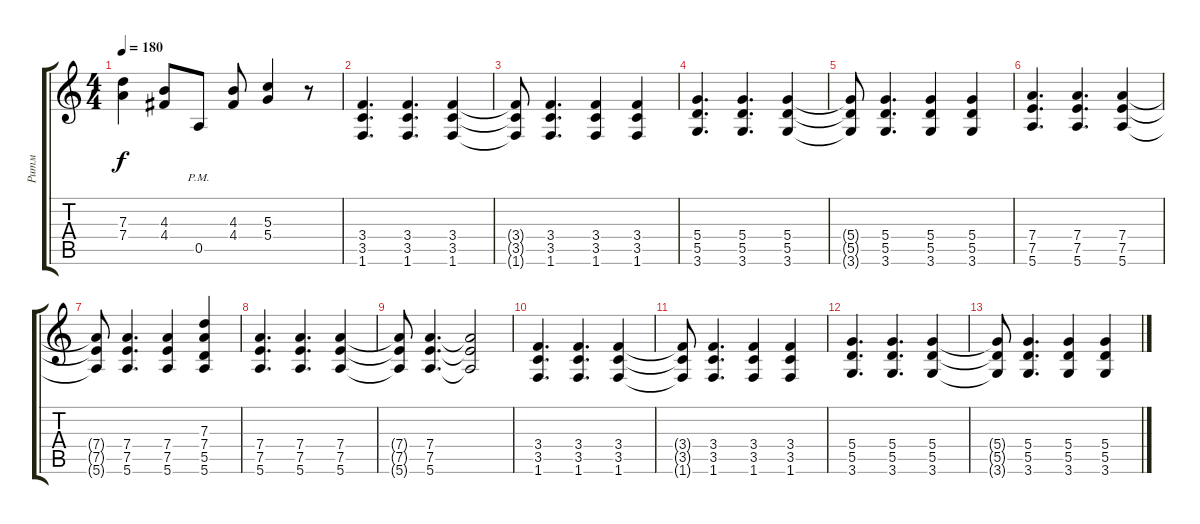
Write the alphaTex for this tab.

\track ("Ритм" "Ритм") {instrument distortionguitar}
\staff {score tabs}
\tuning (E4 B3 G3 D3 A2 E2) {hide}
\ts (4 4)
\tempo 180
\clef g2
\ks c
(7.3{t} 7.4{t}).4{dy f} (4.3 4.4).8 0.5{pm}.8 (4.3 4.4).8 (5.3 5.4).4 r.8 |
(3.4 3.5 1.6).4{d} (3.4 3.5 1.6).4{d} (3.4 3.5 1.6).4 |
(3.4{t} 3.5{t} 1.6{t}).8 (3.4 3.5 1.6).4{d} (3.4 3.5 1.6).4 (3.4 3.5 1.6).4 |
(5.4 5.5 3.6).4{d} (5.4 5.5 3.6).4{d} (5.4 5.5 3.6).4 |
(5.4{t} 5.5{t} 3.6{t}).8 (5.4 5.5 3.6).4{d} (5.4 5.5 3.6).4 (5.4 5.5 3.6).4 |
(7.4 7.5 5.6).4{d} (7.4 7.5 5.6).4{d} (7.4 7.5 5.6).4 |
(7.4{t} 7.5{t} 5.6{t}).8 (7.4 7.5 5.6).4{d} (7.4 7.5 5.6).4 (7.3 7.4 5.5 5.6).4 |
(7.4 7.5 5.6).4{d} (7.4 7.5 5.6).4{d} (7.4 7.5 5.6).4 |
(7.4{t} 7.5{t} 5.6{t}).8 (7.4 7.5 5.6).4{d} (7.4{t} 7.5{t} 5.6{t}).2 |
(3.4 3.5 1.6).4{d} (3.4 3.5 1.6).4{d} (3.4 3.5 1.6).4 |
(3.4{t} 3.5{t} 1.6{t}).8 (3.4 3.5 1.6).4{d} (3.4 3.5 1.6).4 (3.4 3.5 1.6).4 |
(5.4 5.5 3.6).4{d} (5.4 5.5 3.6).4{d} (5.4 5.5 3.6).4 |
(5.4{t} 5.5{t} 3.6{t}).8 (5.4 5.5 3.6).4{d} (5.4 5.5 3.6).4 (5.4 5.5 3.6).4
